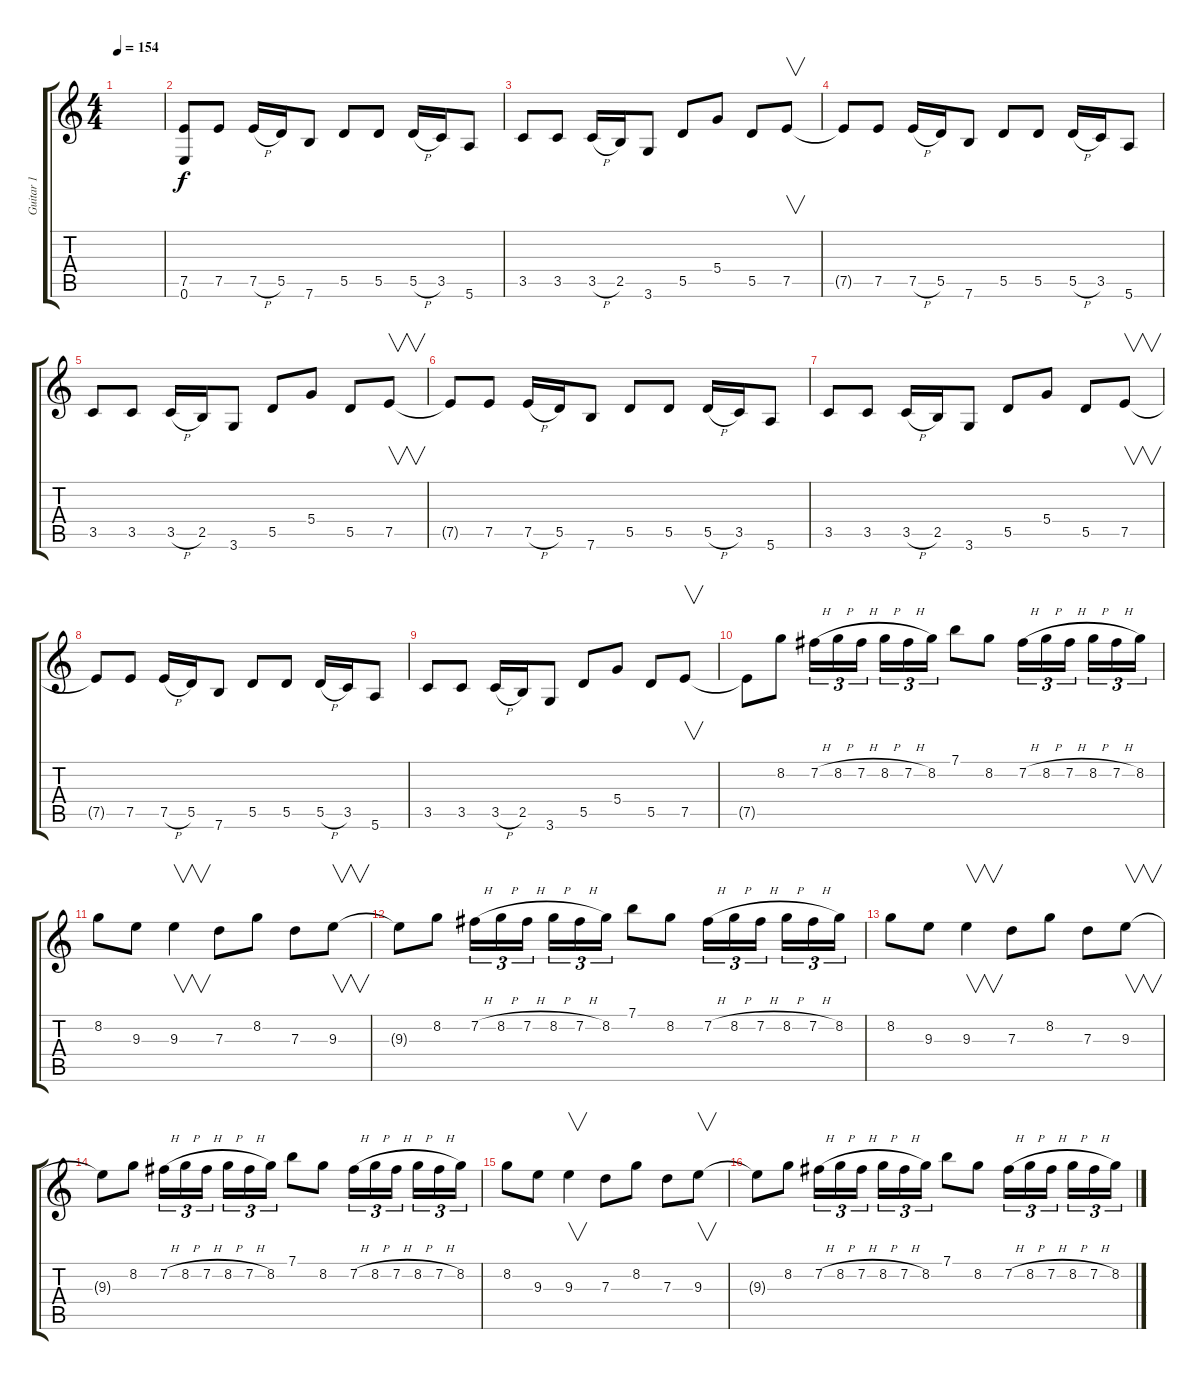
\track ("Guitar 1" "Guitar 1") {instrument distortionguitar}
\staff {score tabs}
\tuning (E4 B3 G3 D3 A2 E2) {hide}
\ts (4 4)
\tempo 154
\clef g2
\ks c
|
(7.5 0.6).8 7.5.8 7.5{h}.16 5.5.16 7.6.8 5.5.8 5.5.8 5.5{h}.16 3.5.16 5.6.8 |
3.5.8 3.5.8 3.5{h}.16 2.5.16 3.6.8 5.5.8 5.4.8 5.5.8 7.5.8{v} |
7.5{t}.8 7.5.8 7.5{h}.16 5.5.16 7.6.8 5.5.8 5.5.8 5.5{h}.16 3.5.16 5.6.8 |
3.5.8 3.5.8 3.5{h}.16 2.5.16 3.6.8 5.5.8 5.4.8 5.5.8 7.5.8{v} |
7.5{t}.8 7.5.8 7.5{h}.16 5.5.16 7.6.8 5.5.8 5.5.8 5.5{h}.16 3.5.16 5.6.8 |
3.5.8 3.5.8 3.5{h}.16 2.5.16 3.6.8 5.5.8 5.4.8 5.5.8 7.5.8{v} |
7.5{t}.8 7.5.8 7.5{h}.16 5.5.16 7.6.8 5.5.8 5.5.8 5.5{h}.16 3.5.16 5.6.8 |
3.5.8 3.5.8 3.5{h}.16 2.5.16 3.6.8 5.5.8 5.4.8 5.5.8 7.5.8{v} |
7.5{t}.8 8.2.8 7.2{h}.16{tu (3 2)} 8.2{h}.16{tu (3 2)} 7.2{h}.16{tu (3 2)} 8.2{h}.16{tu (3 2)} 7.2{h}.16{tu (3 2)} 8.2.16{tu (3 2)} 7.1.8 8.2.8 7.2{h}.16{tu (3 2)} 8.2{h}.16{tu (3 2)} 7.2{h}.16{tu (3 2)} 8.2{h}.16{tu (3 2)} 7.2{h}.16{tu (3 2)} 8.2.16{tu (3 2)} |
8.2.8 9.3.8 9.3.4{v} 7.3.8 8.2.8 7.3.8 9.3.8{v} |
9.3{t}.8 8.2.8 7.2{h}.16{tu (3 2)} 8.2{h}.16{tu (3 2)} 7.2{h}.16{tu (3 2)} 8.2{h}.16{tu (3 2)} 7.2{h}.16{tu (3 2)} 8.2.16{tu (3 2)} 7.1.8 8.2.8 7.2{h}.16{tu (3 2)} 8.2{h}.16{tu (3 2)} 7.2{h}.16{tu (3 2)} 8.2{h}.16{tu (3 2)} 7.2{h}.16{tu (3 2)} 8.2.16{tu (3 2)} |
8.2.8 9.3.8 9.3.4{v} 7.3.8 8.2.8 7.3.8 9.3.8{v} |
9.3{t}.8 8.2.8 7.2{h}.16{tu (3 2)} 8.2{h}.16{tu (3 2)} 7.2{h}.16{tu (3 2)} 8.2{h}.16{tu (3 2)} 7.2{h}.16{tu (3 2)} 8.2.16{tu (3 2)} 7.1.8 8.2.8 7.2{h}.16{tu (3 2)} 8.2{h}.16{tu (3 2)} 7.2{h}.16{tu (3 2)} 8.2{h}.16{tu (3 2)} 7.2{h}.16{tu (3 2)} 8.2.16{tu (3 2)} |
8.2.8 9.3.8 9.3.4{v} 7.3.8 8.2.8 7.3.8 9.3.8{v} |
9.3{t}.8 8.2.8 7.2{h}.16{tu (3 2)} 8.2{h}.16{tu (3 2)} 7.2{h}.16{tu (3 2)} 8.2{h}.16{tu (3 2)} 7.2{h}.16{tu (3 2)} 8.2.16{tu (3 2)} 7.1.8 8.2.8 7.2{h}.16{tu (3 2)} 8.2{h}.16{tu (3 2)} 7.2{h}.16{tu (3 2)} 8.2{h}.16{tu (3 2)} 7.2{h}.16{tu (3 2)} 8.2.16{tu (3 2)}
